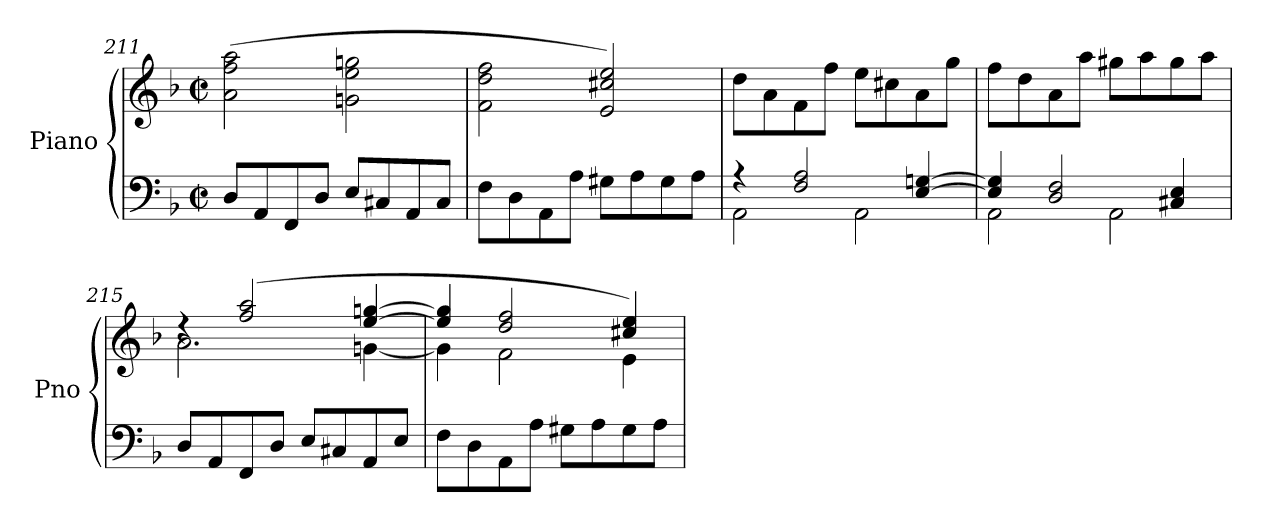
**kern	**kern
*part1	*part1
*staff2	*staff1
*I"Piano	*
*I'Pno	*
*clefF4	*clefG2
*k[b-]	*k[b-]
*M4/4	*M4/4
*met(c|)	*met(c|)
=211	=211
8D/L	(2a\ 2ff\ 2aa\
8AA/	.
8FF/	.
8D/J	.
8E/L	2gn\ 2ee\ 2ggn\
8C#X/	.
8AA/	.
8C#/J	.
=212	=212
8F\L	2f\ 2dd\ 2ff\
8D\	.
8AA\	.
8A\J	.
8G#X\L	2e/ 2cc#X/ 2ee/)
8A\	.
8G#\	.
8A\J	.
=213	=213
*^	*
4r	2AA\	8dd\L
.	.	8a\
2F/ 2A/	.	8f\
.	.	8ff\J
.	2AA\	8ee\L
.	.	8cc#X\
[4E/ [4Gn/	.	8a\
.	.	8gg\J
!!LO:LB:g=z
=214	=214	=214
4E/] 4G/]	2AA\	8ff\L
.	.	8dd\
2D/ 2F/	.	8a\
.	.	8aa\J
.	2AA\	8gg#X\L
.	.	8aa\
4C#X/ 4E/	.	8gg#\
.	.	8aa\J
*v	*v	*
=215	=215
*	*^
8D/L	4rdd	2.a\
8AA/	.	.
8FF/	(2ff/ 2aa/	.
8D/J	.	.
8E/L	.	.
8C#X/	.	.
8AA/	[4ee/ [4ggn/	[4gn\
8E/J	.	.
=216	=216	=216
8F\L	4ee/] 4gg/]	4gn\]
8D\	.	.
8AA\	2dd/ 2ff/	2f\
8A\J	.	.
8G#X\L	.	.
8A\	.	.
8G#\	4cc#X/ 4ee/)	4e\
8A\J	.	.
*	*v	*v
=	=
*-	*-
